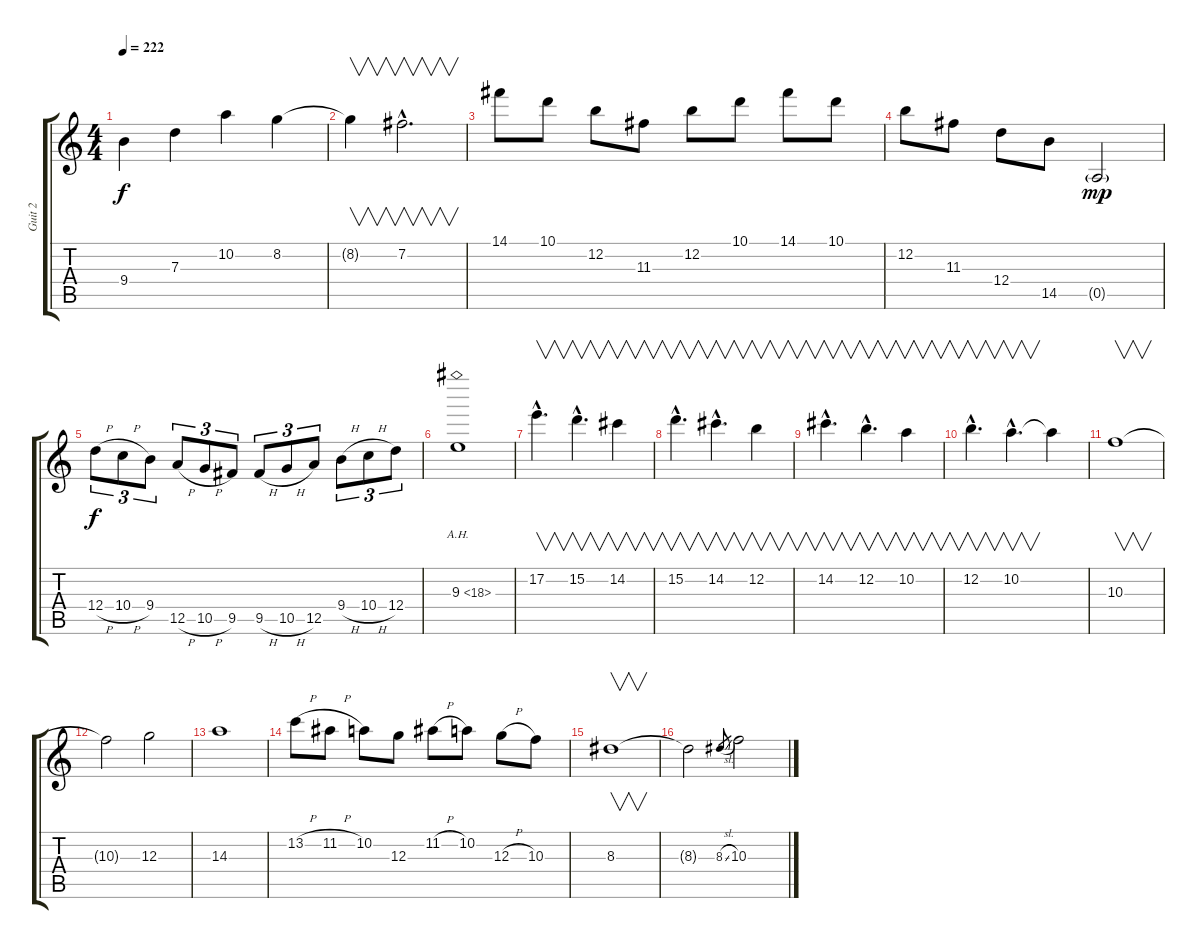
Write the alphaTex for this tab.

\track ("Guit 2" "Guit 2") {instrument overdrivenguitar}
\staff {score tabs}
\tuning (E4 B3 G3 D3 A2 E2) {hide}
\ts (4 4)
\tempo 222
\clef g2
\ks c
9.4.4{dy f} 7.3.4 10.2.4 8.2.4 |
8.2{t}.4{v} 7.2{hac}.2{v d} |
14.1.8 10.1.8 12.2.8 11.3.8 12.2.8 10.1.8 14.1.8 10.1.8 |
12.2.8 11.3.8 12.4.8 14.5.8 0.5{g}.2{dy mp} |
12.4{h}.8{tu (3 2) dy f} 10.4{h}.8{tu (3 2)} 9.4.8{tu (3 2)} 12.5{h}.8{tu (3 2)} 10.5{h}.8{tu (3 2)} 9.5.8{tu (3 2)} 9.5{h}.8{tu (3 2)} 10.5{h}.8{tu (3 2)} 12.5.8{tu (3 2)} 9.4{h}.8{tu (3 2)} 10.4{h}.8{tu (3 2)} 12.4.8{tu (3 2)} |
9.3{ah 9}.1 |
17.2{hac}.4{v d} 15.2{hac}.4{v d} 14.2.4{v} |
15.2{hac}.4{v d} 14.2{hac}.4{v d} 12.2.4{v} |
14.2{hac}.4{v d} 12.2{hac}.4{v d} 10.2.4{v} |
12.2{hac}.4{v d} 10.2{hac}.4{v d} 10.2{t}.4 |
10.3.1{v} |
10.3{t}.2 12.3.2 |
14.3.1 |
13.2{h}.8 11.2{h}.8 10.2.8 12.3.8 11.2{h}.8 10.2.8 12.3{h}.8 10.3.8 |
8.3.1{v} |
8.3{t}.2 8.3{sl}.8{gr} 10.3.2
